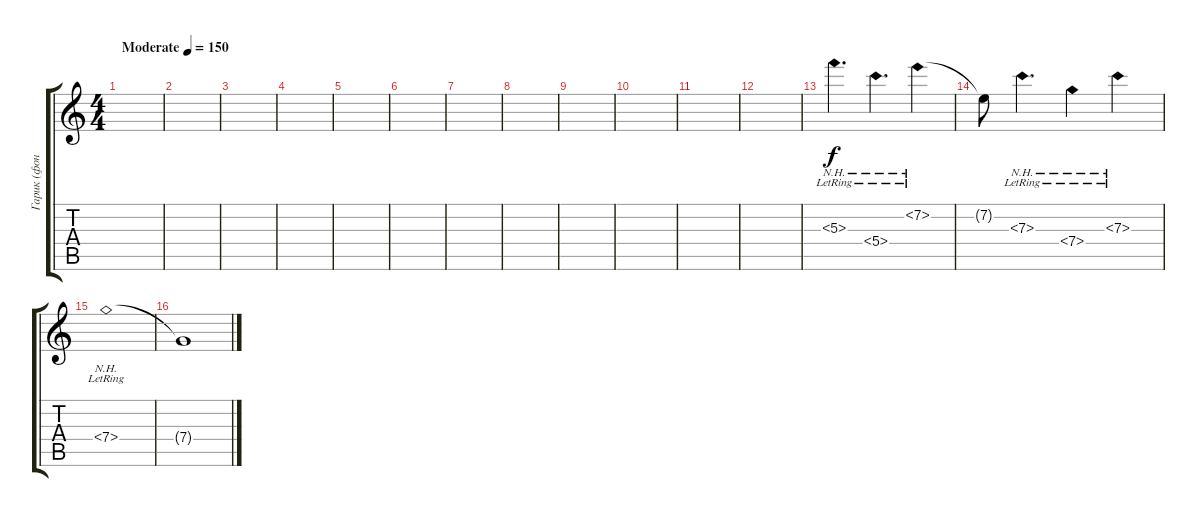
\track ("Гарик (фон)" "Гарик (фон") {solo instrument electricguitarjazz}
\staff {score tabs}
\tuning (D4 A3 F3 C3 G2 C2) {hide}
\ts (4 4)
\tempo (150 "Moderate")
\clef g2
\ks c
|
|
|
|
|
|
|
|
|
|
|
|
5.3{nh lr}.4{d volume 8} 5.4{nh lr}.4{d} 7.2{nh lr}.4 |
7.2{t}.8 7.3{nh lr}.4{d} 7.4{nh lr}.4 7.3{nh lr}.4 |
7.4{nh lr}.1 |
7.4{t}.1
